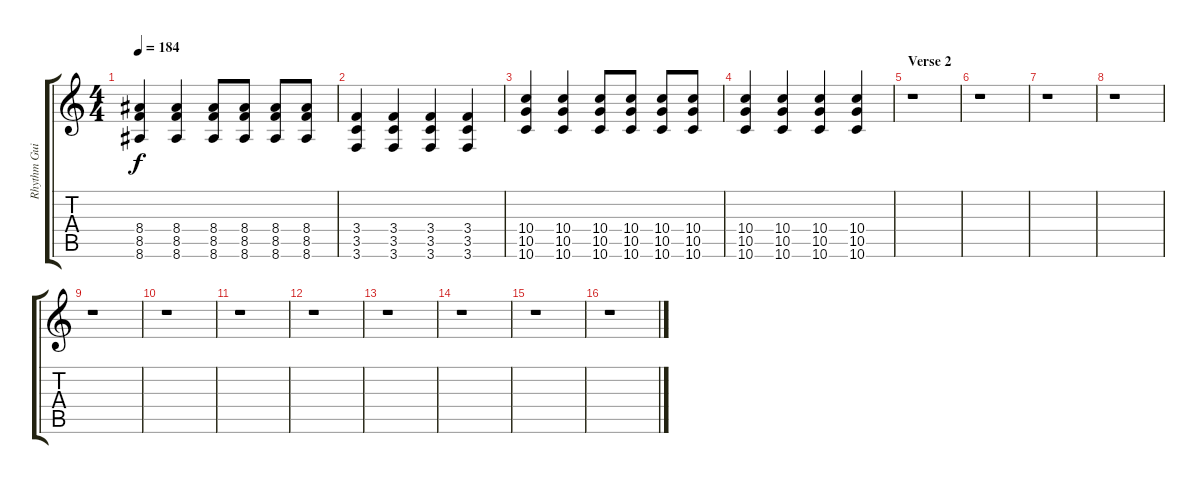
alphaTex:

\track ("Rhythm Guitar" "Rhythm Gui") {instrument distortionguitar}
\staff {score tabs}
\tuning (E4 B3 G3 D3 A2 D2) {hide}
\ts (4 4)
\tempo 184
\clef g2
\ks c
(8.4 8.5 8.6).4{dy f} (8.4 8.5 8.6).4 (8.4 8.5 8.6).8 (8.4 8.5 8.6).8 (8.4 8.5 8.6).8 (8.4 8.5 8.6).8 |
(3.4 3.5 3.6).4 (3.4 3.5 3.6).4 (3.4 3.5 3.6).4 (3.4 3.5 3.6).4 |
(10.4 10.5 10.6).4 (10.4 10.5 10.6).4 (10.4 10.5 10.6).8 (10.4 10.5 10.6).8 (10.4 10.5 10.6).8 (10.4 10.5 10.6).8 |
(10.4 10.5 10.6).4 (10.4 10.5 10.6).4 (10.4 10.5 10.6).4 (10.4 10.5 10.6).4 |
\section ("" "Verse 2")
r.1 |
r.1 |
r.1 |
r.1 |
r.1 |
r.1 |
r.1 |
r.1 |
r.1 |
r.1 |
r.1 |
r.1
